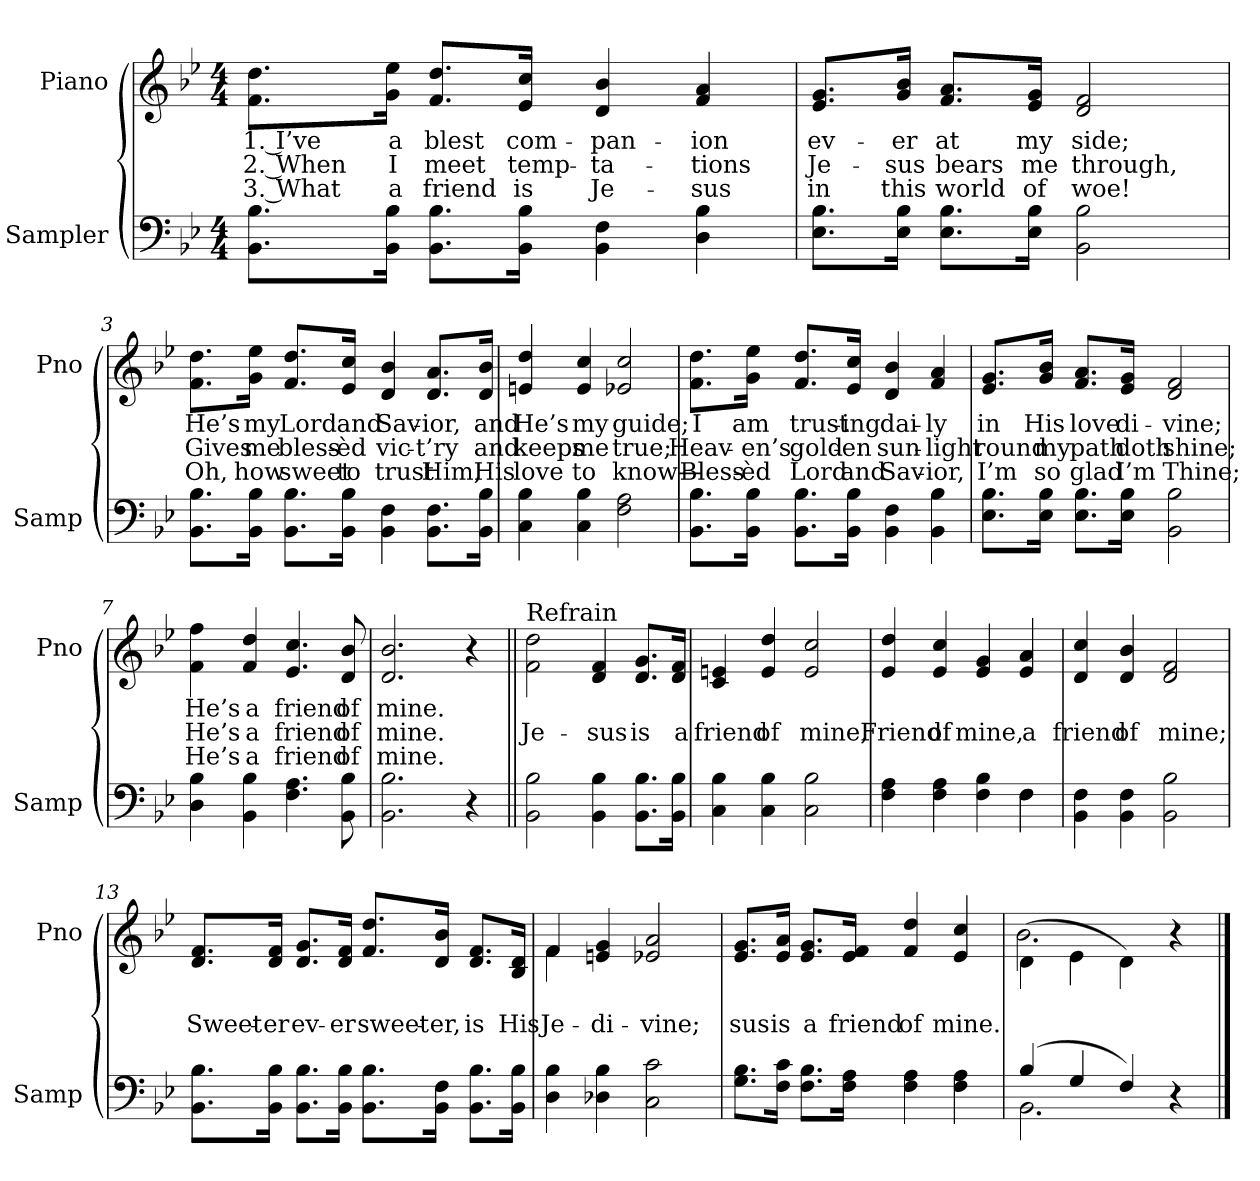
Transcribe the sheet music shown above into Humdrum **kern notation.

**kern	**kern	**text	**text	**text
*part2	*part1	*part1	*part1	*part1
*staff2	*staff1	*staff1	*staff1	*staff1
*I"Sampler	*I"Piano	*	*	*
*I'Samp	*I'Pno	*	*	*
*clefF4	*clefG2	*	*	*
*k[b-e-]	*k[b-e-]	*	*	*
*B-:	*B-:	*	*	*
*M4/4	*M4/4	*	*	*
=1	=1	=1	=1	=1
8.BB-\ 8.B-\L	8.f\ 8.dd\L	1. I’ve	2. When	3. What
16BB-\ 16B-\Jk	16g\ 16ee-\Jk	a	I	a
8.BB-\ 8.B-\L	8.f/ 8.dd/L	blest	meet	friend
16BB-\ 16B-\Jk	16e-/ 16cc/Jk	com-	temp-	is
4BB- 4F	4d 4b-	-pan-	-ta-	Je-
4D 4B-	4f 4a	-ion	-tions	-sus
=2	=2	=2	=2	=2
8.E-\ 8.B-\L	8.e-/ 8.g/L	ev-	Je-	in
16E-\ 16B-\Jk	16g/ 16b-/Jk	-er	-sus	this
8.E-\ 8.B-\L	8.f/ 8.a/L	at	bears	world
16E-\ 16B-\Jk	16e-/ 16g/Jk	my	me	of
2BB- 2B-	2d 2f	side;	through,	woe!
=3	=3	=3	=3	=3
8.BB-\ 8.B-\L	8.f\ 8.dd\L	He’s	Gives	Oh,
16BB-\ 16B-\Jk	16g\ 16ee-\Jk	my	me	how
8.BB-\ 8.B-\L	8.f/ 8.dd/L	Lord	bless-	sweet
16BB-\ 16B-\Jk	16e-/ 16cc/Jk	and	-èd	to
4BB- 4F	4d 4b-	Sav-	vic-	trust
8.BB-\ 8.F\L	8.d/ 8.a/L	-ior,	-t’ry	Him,
16BB-\ 16B-\Jk	16d/ 16b-/Jk	and	and	His
=4	=4	=4	=4	=4
4C 4B-	4en 4dd	He’s	keeps	love
4C 4B-	4e 4cc	my	me	to
2F 2A	2e-X 2cc	guide;	true;	know—
=5	=5	=5	=5	=5
8.BB-\ 8.B-\L	8.f\ 8.dd\L	I	Heav-	Bless-
16BB-\ 16B-\Jk	16g\ 16ee-\Jk	am	-en’s	-èd
8.BB-\ 8.B-\L	8.f/ 8.dd/L	trust-	gold-	Lord
16BB-\ 16B-\Jk	16e-/ 16cc/Jk	-ing	-en	and
4BB- 4F	4d 4b-	dai-	sun-	Sav-
4BB- 4B-	4f 4a	-ly	-light	-ior,
=6	=6	=6	=6	=6
8.E-\ 8.B-\L	8.e-/ 8.g/L	in	round	I’m
16E-\ 16B-\Jk	16g/ 16b-/Jk	His	my	so
8.E-\ 8.B-\L	8.f/ 8.a/L	love	path	glad
16E-\ 16B-\Jk	16e-/ 16g/Jk	di-	doth	I’m
2BB- 2B-	2d 2f	-vine;	shine;	Thine;
=7	=7	=7	=7	=7
4D 4B-	4f 4ff	He’s	He’s	He’s
4BB- 4B-	4f 4dd	a	a	a
4.F 4.A	4.e- 4.cc	friend	friend	friend
8BB- 8B-	8d 8b-	of	of	of
=8	=8	=8	=8	=8
2.BB- 2.B-	2.d 2.b-	mine.	mine.	mine.
4r	4r	.	.	.
=9||	=9||	=9||	=9||	=9||
!	!LO:TX:t=Refrain	!	!	!
2BB- 2B-	2f\ 2dd\	.	Je-	.
4BB- 4B-	4d 4f	.	-sus	.
8.BB-\ 8.B-\L	8.d/ 8.g/L	.	is	.
16BB-\ 16B-\Jk	16d/ 16f/Jk	.	a	.
=10	=10	=10	=10	=10
4C 4B-	4c 4en	.	friend	.
4C 4B-	4e 4dd	.	of	.
2C 2B-	2e 2cc	.	mine,	.
=11	=11	=11	=11	=11
*^	*	*	*	*
4F 4A	2.ryy	4e- 4dd	.	Friend	.
4F 4A	.	4e- 4cc	.	of	.
4F 4B-	.	4e- 4g	.	mine,	.
4F\	4F	4e- 4a	.	a	.
*v	*v	*	*	*	*
=12	=12	=12	=12	=12
4BB- 4F	4d 4cc	.	friend	.
4BB- 4F	4d 4b-	.	of	.
2BB- 2B-	2d 2f	.	mine;	.
=13	=13	=13	=13	=13
8.BB-\ 8.B-\L	8.d/ 8.f/L	.	Sweet-	.
16BB-\ 16B-\Jk	16d/ 16f/Jk	.	-er	.
8.BB-\ 8.B-\L	8.d/ 8.g/L	.	ev-	.
16BB-\ 16B-\Jk	16d/ 16f/Jk	.	-er	.
8.BB-\ 8.B-\L	8.f/ 8.dd/L	.	sweet-	.
16BB-\ 16F\Jk	16d/ 16b-/Jk	.	-er,	.
8.BB-\ 8.B-\L	8.d/ 8.f/L	.	is	.
16BB-\ 16B-\Jk	16B-/ 16d/Jk	.	His	.
=14	=14	=14	=14	=14
*	*^	*	*	*
4D 4B-	4f/	4f	.	Je-	.
4D-X 4B-	4en 4g	2.ryy	.	di-	.
2C 2c	2e-X 2a	.	.	-vine;	.
*	*v	*v	*	*	*
=15	=15	=15	=15	=15
8.G\ 8.B-\L	8.e-/ 8.g/L	.	-sus	.
16F\ 16c\Jk	16e-/ 16a/Jk	.	is	.
8.F\ 8.B-\L	8.e-/ 8.g/L	.	a	.
16F\ 16A\Jk	16e-/ 16f/Jk	.	friend	.
4F 4A	4f 4dd	.	of	.
4F 4A	4e- 4cc	.	mine.	.
=16	=16	=16	=16	=16
*^	*^	*	*	*
(4B-/	2.BB-	(4d\	2.b-	.	.	.
4G/	.	4e-\	.	.	.	.
4F/)	.	4d\)	.	.	.	.
4r	4ryy	4r	4ryy	.	.	.
*v	*v	*	*	*	*	*
*	*v	*v	*	*	*
==	==	==	==	==
*-	*-	*-	*-	*-
